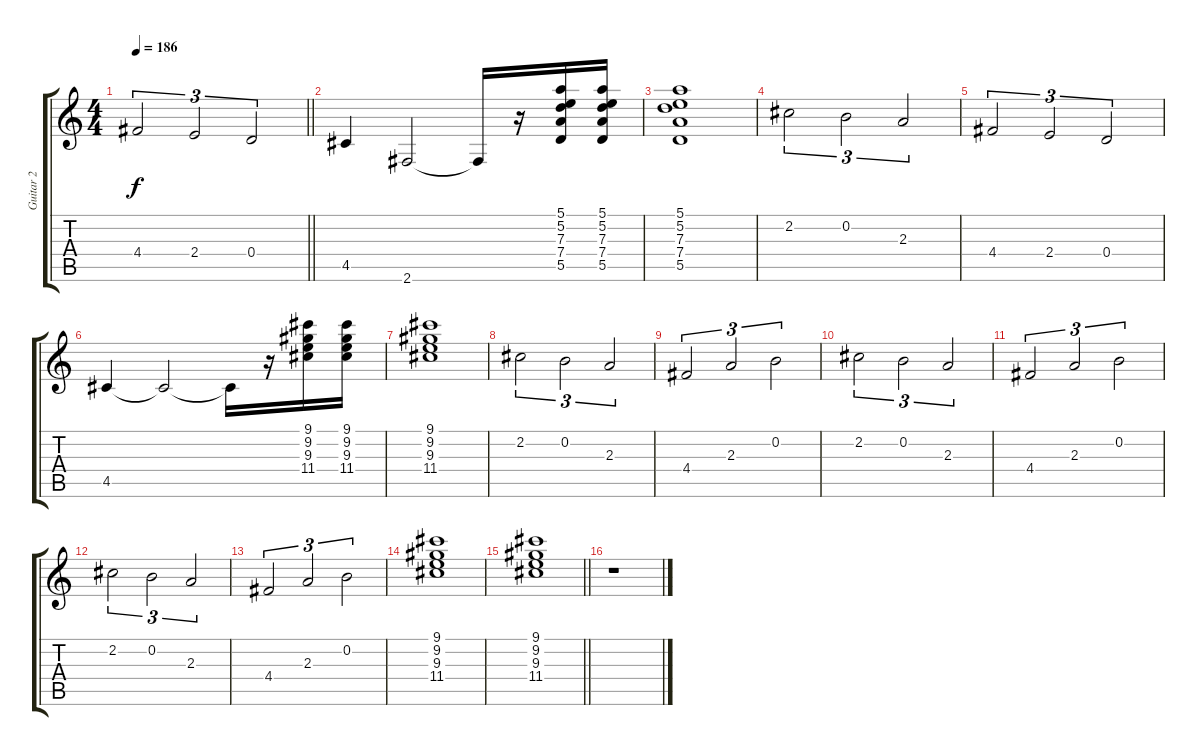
\track ("Guitar 2" "Guitar 2") {instrument overdrivenguitar}
\staff {score tabs}
\tuning (E4 B3 G3 D3 A2 E2) {hide}
\ts (4 4)
\tempo 186
\clef g2
\barLineRight lightlight
\ks c
4.4.2{tu (3 2) dy f} 2.4.2{tu (3 2)} 0.4.2{tu (3 2)} |
4.5.4 2.6.2 2.6{t}.16 r.16 (5.1 5.2 7.3 7.4 5.5).16 (5.1 5.2 7.3 7.4 5.5).16 |
(5.1 5.2 7.3 7.4 5.5).1 |
2.2.2{tu (3 2)} 0.2.2{tu (3 2)} 2.3.2{tu (3 2)} |
4.4.2{tu (3 2)} 2.4.2{tu (3 2)} 0.4.2{tu (3 2)} |
4.5.4 4.5{t}.2 4.5{t}.16 r.16 (9.1 9.2 9.3 11.4).16 (9.1 9.2 9.3 11.4).16 |
(9.1 9.2 9.3 11.4).1 |
2.2.2{tu (3 2)} 0.2.2{tu (3 2)} 2.3.2{tu (3 2)} |
4.4.2{tu (3 2)} 2.3.2{tu (3 2)} 0.2.2{tu (3 2)} |
2.2.2{tu (3 2)} 0.2.2{tu (3 2)} 2.3.2{tu (3 2)} |
4.4.2{tu (3 2)} 2.3.2{tu (3 2)} 0.2.2{tu (3 2)} |
2.2.2{tu (3 2)} 0.2.2{tu (3 2)} 2.3.2{tu (3 2)} |
4.4.2{tu (3 2)} 2.3.2{tu (3 2)} 0.2.2{tu (3 2)} |
(9.1 9.2 9.3 11.4).1 |
\barLineRight lightlight
(9.1 9.2 9.3 11.4).1 |
r.1
